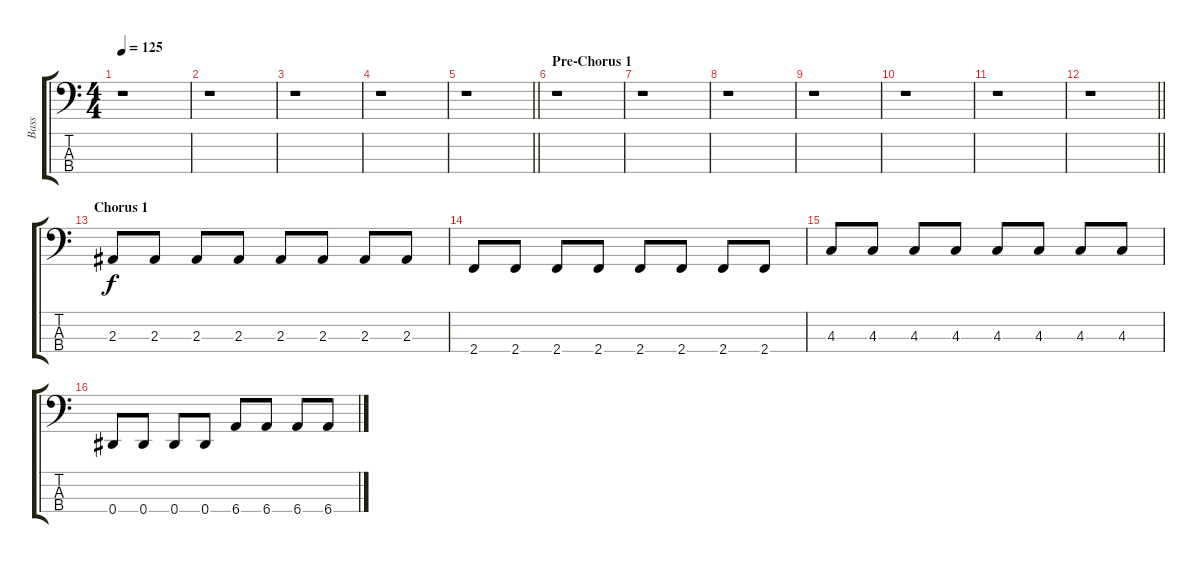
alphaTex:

\track ("Bass" "Bass") {instrument electricbasspick}
\staff {score tabs}
\tuning (Gb2 Db2 Ab1 Eb1) {hide}
\ts (4 4)
\tempo 125
\clef f4
\ks c
r.1{dy f} |
r.1 |
r.1 |
r.1 |
\barLineRight lightlight
r.1 |
\section ("" "Pre-Chorus 1")
r.1 |
r.1 |
r.1 |
r.1 |
r.1 |
r.1 |
\barLineRight lightlight
r.1 |
\section ("" "Chorus 1")
2.3.8 2.3.8 2.3.8 2.3.8 2.3.8 2.3.8 2.3.8 2.3.8 |
2.4.8 2.4.8 2.4.8 2.4.8 2.4.8 2.4.8 2.4.8 2.4.8 |
4.3.8 4.3.8 4.3.8 4.3.8 4.3.8 4.3.8 4.3.8 4.3.8 |
0.4.8 0.4.8 0.4.8 0.4.8 6.4.8 6.4.8 6.4.8 6.4.8
